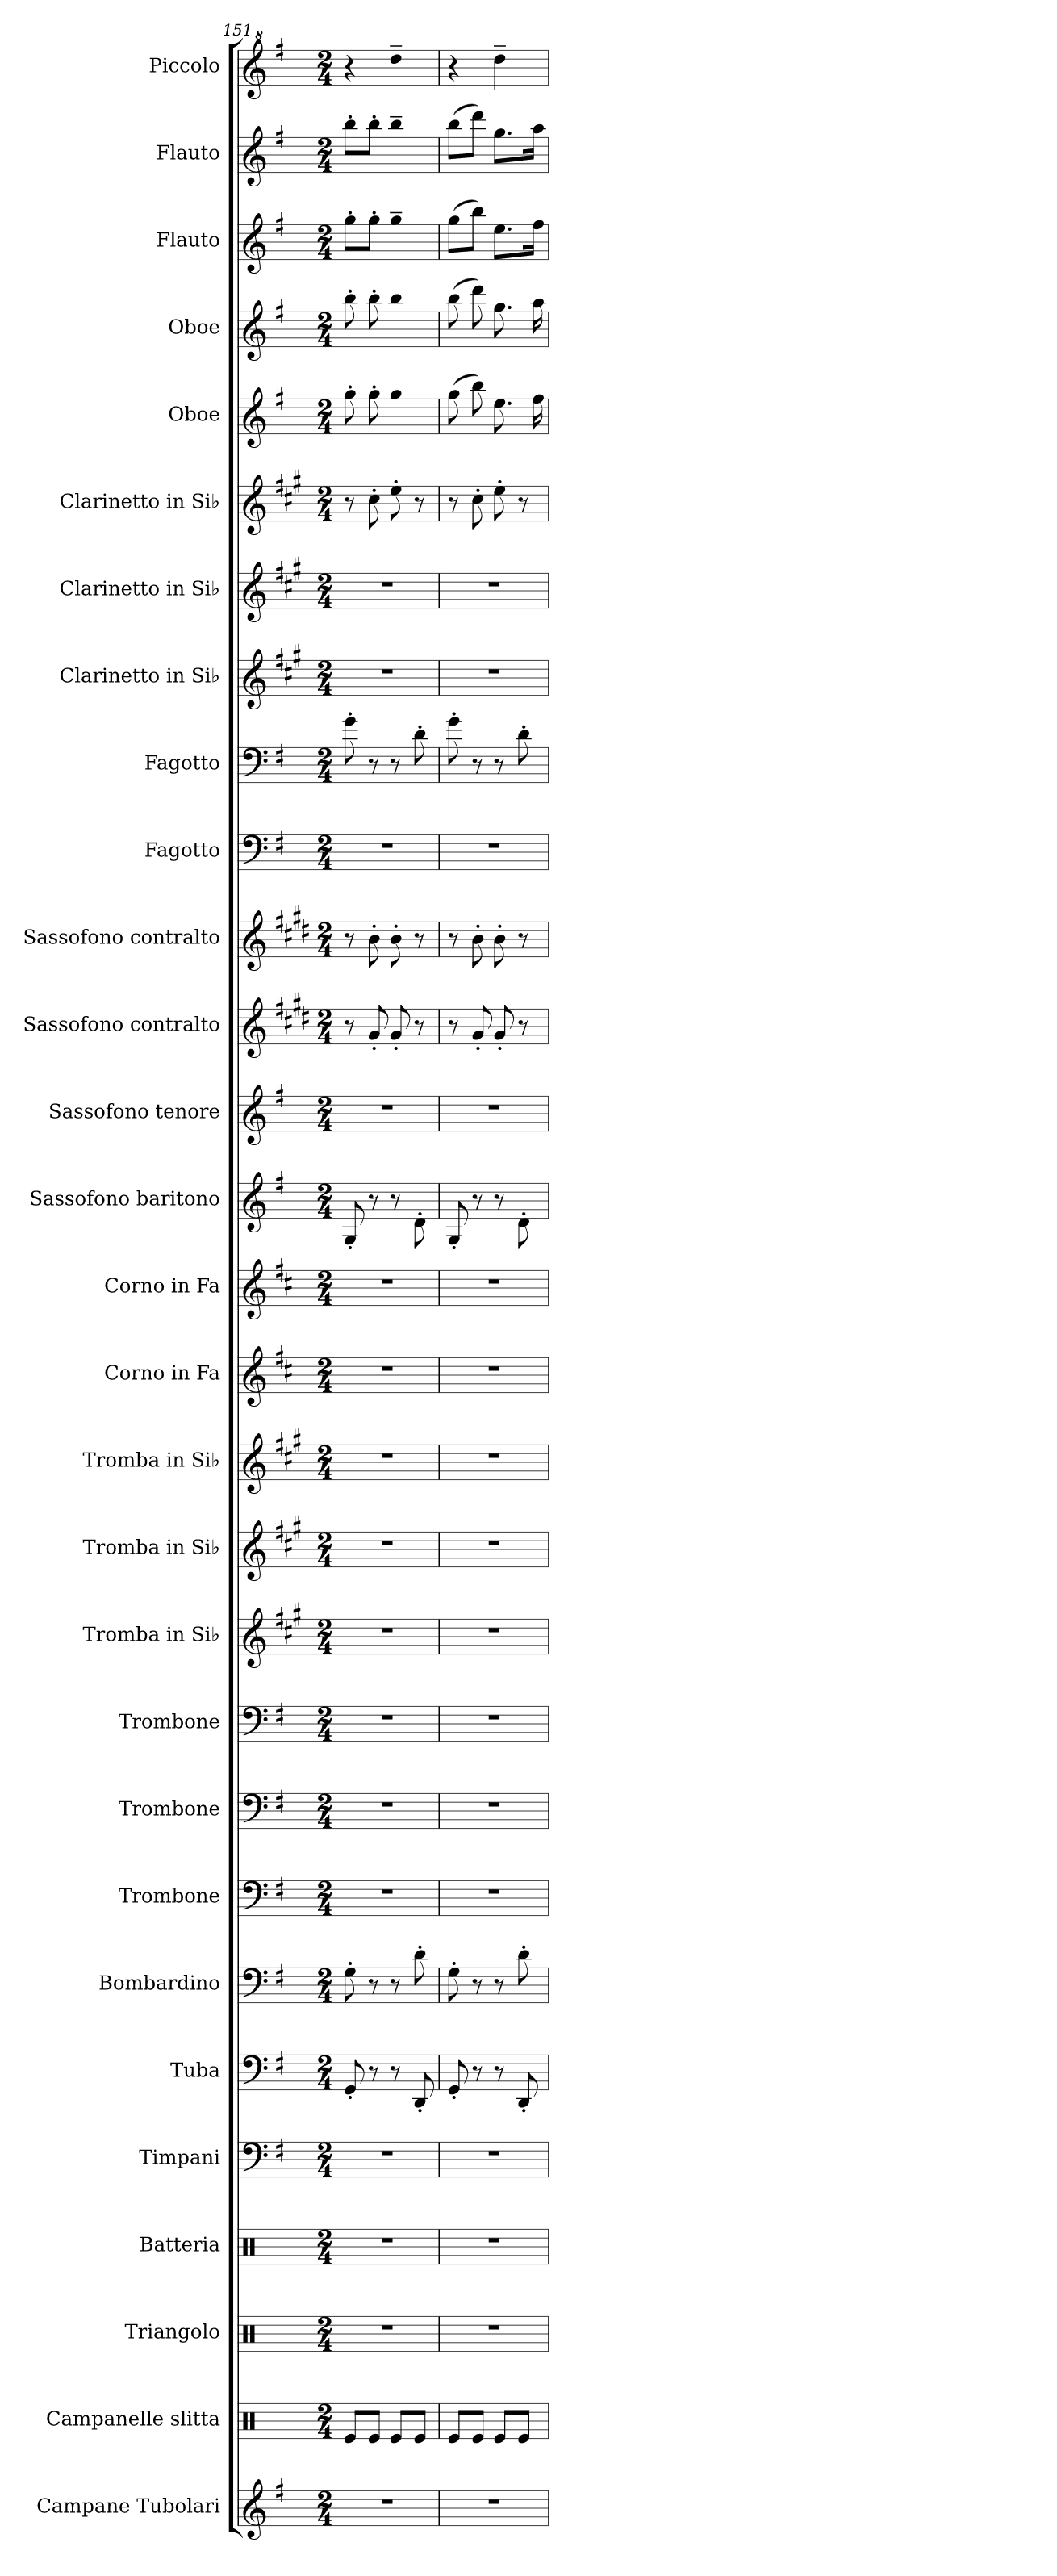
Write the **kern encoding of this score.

**kern	**kern	**kern	**kern	**kern	**kern	**kern	**kern	**kern	**kern	**kern	**kern	**kern	**kern	**kern	**kern	**kern	**kern	**kern	**kern	**kern	**kern	**kern	**kern	**kern	**kern	**kern	**kern	**kern
*part29	*part28	*part27	*part26	*part25	*part24	*part23	*part22	*part21	*part20	*part19	*part18	*part17	*part16	*part15	*part14	*part13	*part12	*part11	*part10	*part9	*part8	*part7	*part6	*part5	*part4	*part3	*part2	*part1
*staff29	*staff28	*staff27	*staff26	*staff25	*staff24	*staff23	*staff22	*staff21	*staff20	*staff19	*staff18	*staff17	*staff16	*staff15	*staff14	*staff13	*staff12	*staff11	*staff10	*staff9	*staff8	*staff7	*staff6	*staff5	*staff4	*staff3	*staff2	*staff1
*I"Campane Tubolari	*I"Campanelle slitta	*I"Triangolo	*I"Batteria	*I"Timpani	*I"Tuba	*I"Bombardino	*I"Trombone	*I"Trombone	*I"Trombone	*I"Tromba in Si♭	*I"Tromba in Si♭	*I"Tromba in Si♭	*I"Corno in Fa	*I"Corno in Fa	*I"Sassofono baritono	*I"Sassofono tenore	*I"Sassofono contralto	*I"Sassofono contralto	*I"Fagotto	*I"Fagotto	*I"Clarinetto in Si♭	*I"Clarinetto in Si♭	*I"Clarinetto in Si♭	*I"Oboe	*I"Oboe	*I"Flauto	*I"Flauto	*I"Piccolo
*I'Camp. tb.	*	*I'Triang.	*I'Batt.	*I'Timp.	*I'Tba.	*	*I'Tbn.	*I'Tbn.	*I'Tbn.	*I'Tr. Si♭	*I'Tr. Si♭	*I'Tr. Si♭	*I'Cor. Fa	*I'Cor. Fa	*	*	*	*	*I'Fag.	*I'Fag.	*I'Cl. Si♭	*I'Cl. Si♭	*I'Cl. Si♭	*I'Ob.	*I'Ob.	*I'Fl.	*I'Fl.	*
*clefG2	*clefX	*clefX	*clefX	*clefF4	*clefF4	*clefF4	*clefF4	*clefF4	*clefF4	*clefG2	*clefG2	*clefG2	*clefG2	*clefG2	*clefG2	*clefG2	*clefG2	*clefG2	*clefF4	*clefF4	*clefG2	*clefG2	*clefG2	*clefG2	*clefG2	*clefG2	*clefG2	*clefG^2
*	*	*	*	*	*	*	*	*	*	*ITrd1c2	*ITrd1c2	*ITrd1c2	*ITrd4c7	*ITrd4c7	*ITrd12c21	*ITrd8c14	*ITrd5c9	*ITrd5c9	*	*	*ITrd1c2	*ITrd1c2	*ITrd1c2	*	*	*	*	*ITrd-7c-12
*k[f#]	*k[]	*k[]	*k[]	*k[f#]	*k[f#]	*k[f#]	*k[f#]	*k[f#]	*k[f#]	*k[f#]	*k[f#]	*k[f#]	*k[f#]	*k[f#]	*k[f#]	*k[f#]	*k[f#]	*k[f#]	*k[f#]	*k[f#]	*k[f#]	*k[f#]	*k[f#]	*k[f#]	*k[f#]	*k[f#]	*k[f#]	*k[f#]
*M2/4	*M2/4	*M2/4	*M2/4	*M2/4	*M2/4	*M2/4	*M2/4	*M2/4	*M2/4	*M2/4	*M2/4	*M2/4	*M2/4	*M2/4	*M2/4	*M2/4	*M2/4	*M2/4	*M2/4	*M2/4	*M2/4	*M2/4	*M2/4	*M2/4	*M2/4	*M2/4	*M2/4	*M2/4
=151	=151	=151	=151	=151	=151	=151	=151	=151	=151	=151	=151	=151	=151	=151	=151	=151	=151	=151	=151	=151	=151	=151	=151	=151	=151	=151	=151	=151
2r	8Re/L	2r	2r	2r	8GG'/	8G'\	2r	2r	2r	2r	2r	2r	2r	2r	8GG'/	2r	8r	8r	2r	8g'\	2r	2r	8r	8gg'\	8bb'\	8gg'\L	8bb'\L	4r
.	8Re/J	.	.	.	8r	8r	.	.	.	.	.	.	.	.	8r	.	8B'/	8d'\	.	8r	.	.	8b'\	8gg'\	8bb'\	8gg'\J	8bb'\J	.
.	8Re/L	.	.	.	8r	8r	.	.	.	.	.	.	.	.	8r	.	8B'/	8d'\	.	8r	.	.	8dd'\	4gg\	4bb\	4gg~\	4bb~\	4dddd~\
.	8Re/J	.	.	.	8DD'/	8d'\	.	.	.	.	.	.	.	.	8D'\	.	8r	8r	.	8d'\	.	.	8r	.	.	.	.	.
=152	=152	=152	=152	=152	=152	=152	=152	=152	=152	=152	=152	=152	=152	=152	=152	=152	=152	=152	=152	=152	=152	=152	=152	=152	=152	=152	=152	=152
2r	8Re/L	2r	2r	2r	8GG'/	8G'\	2r	2r	2r	2r	2r	2r	2r	2r	8GG'/	2r	8r	8r	2r	8g'\	2r	2r	8r	(8gg\	(8bb\	(8gg\L	(8bb\L	4r
.	8Re/J	.	.	.	8r	8r	.	.	.	.	.	.	.	.	8r	.	8B'/	8d'\	.	8r	.	.	8b'\	8bb\)	8ddd\)	8bb\J)	8ddd\J)	.
.	8Re/L	.	.	.	8r	8r	.	.	.	.	.	.	.	.	8r	.	8B'/	8d'\	.	8r	.	.	8dd'\	8.ee\	8.gg\	8.ee\L	8.gg\L	4dddd~\
.	8Re/J	.	.	.	8DD'/	8d'\	.	.	.	.	.	.	.	.	8D'\	.	8r	8r	.	8d'\	.	.	8r	.	.	.	.	.
.	.	.	.	.	.	.	.	.	.	.	.	.	.	.	.	.	.	.	.	.	.	.	.	16ff#\	16aa\	16ff#\Jk	16aa\Jk	.
=	=	=	=	=	=	=	=	=	=	=	=	=	=	=	=	=	=	=	=	=	=	=	=	=	=	=	=	=
*-	*-	*-	*-	*-	*-	*-	*-	*-	*-	*-	*-	*-	*-	*-	*-	*-	*-	*-	*-	*-	*-	*-	*-	*-	*-	*-	*-	*-
